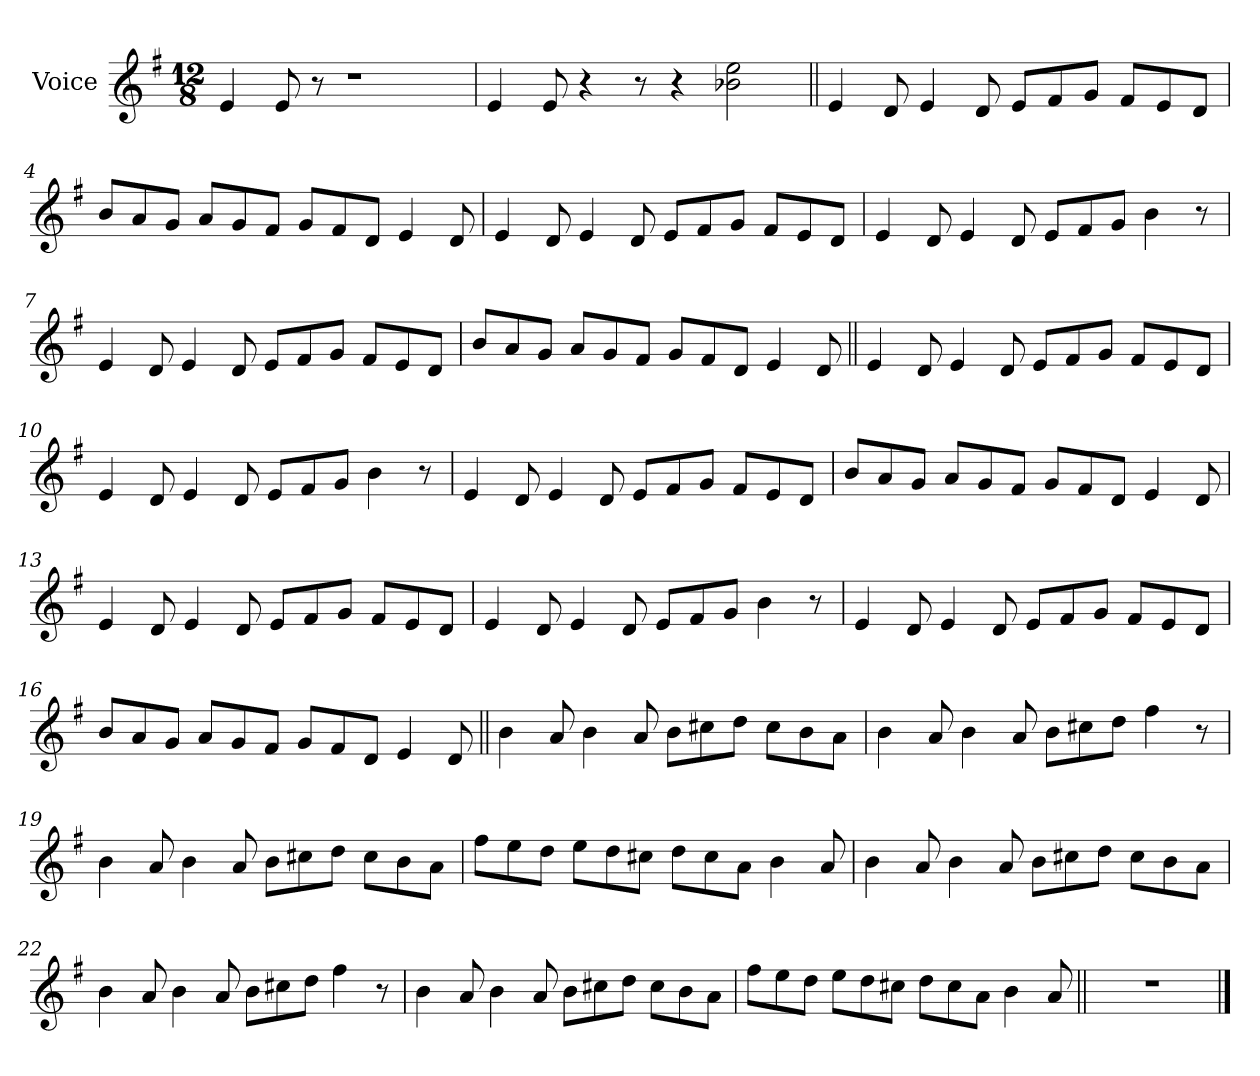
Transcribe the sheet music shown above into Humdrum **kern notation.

**kern
*part1
*staff1
*I"Voice
*I'Vc.
*clefG2
*k[f#]
*M12/8
*MM195
=1
4e!
8e!
8r
1r
=2
4e!
8e!
4r
8r
4r
2b-X! 2ee!
=3||
4e
8d
4e
8d
8eL
8f#
8gJ
8f#L
8e
8dJ
=4
8bL
8a
8gJ
8aL
8g
8f#J
8gL
8f#
8dJ
4e
8d
=5
4e
8d
4e
8d
8eL
8f#
8gJ
8f#L
8e
8dJ
=6
4e
8d
4e
8d
8eL
8f#
8gJ
4b
8r
=7
4e
8d
4e
8d
8eL
8f#
8gJ
8f#L
8e
8dJ
=8
8bL
8a
8gJ
8aL
8g
8f#J
8gL
8f#
8dJ
4e
8d
=9||
4e
8d
4e
8d
8eL
8f#
8gJ
8f#L
8e
8dJ
=10
4e
8d
4e
8d
8eL
8f#
8gJ
4b
8r
=11
4e
8d
4e
8d
8eL
8f#
8gJ
8f#L
8e
8dJ
=12
8bL
8a
8gJ
8aL
8g
8f#J
8gL
8f#
8dJ
4e
8d
=13
4e
8d
4e
8d
8eL
8f#
8gJ
8f#L
8e
8dJ
=14
4e
8d
4e
8d
8eL
8f#
8gJ
4b
8r
=15
4e
8d
4e
8d
8eL
8f#
8gJ
8f#L
8e
8dJ
=16
8bL
8a
8gJ
8aL
8g
8f#J
8gL
8f#
8dJ
4e
8d
=17||
4b
8a
4b
8a
8bL
8cc#X
8ddJ
8cc#L
8b
8aJ
=18
4b
8a
4b
8a
8bL
8cc#X
8ddJ
4ff#
8r
=19
4b
8a
4b
8a
8bL
8cc#X
8ddJ
8cc#L
8b
8aJ
=20
8ff#L
8ee
8ddJ
8eeL
8dd
8cc#XJ
8ddL
8cc#
8aJ
4b
8a
=21
4b
8a
4b
8a
8bL
8cc#X
8ddJ
8cc#L
8b
8aJ
=22
4b
8a
4b
8a
8bL
8cc#X
8ddJ
4ff#
8r
=23
4b
8a
4b
8a
8bL
8cc#X
8ddJ
8cc#L
8b
8aJ
=24
8ff#L
8ee
8ddJ
8eeL
8dd
8cc#XJ
8ddL
8cc#
8aJ
4b
8a
=25||
1.r
==
*-
